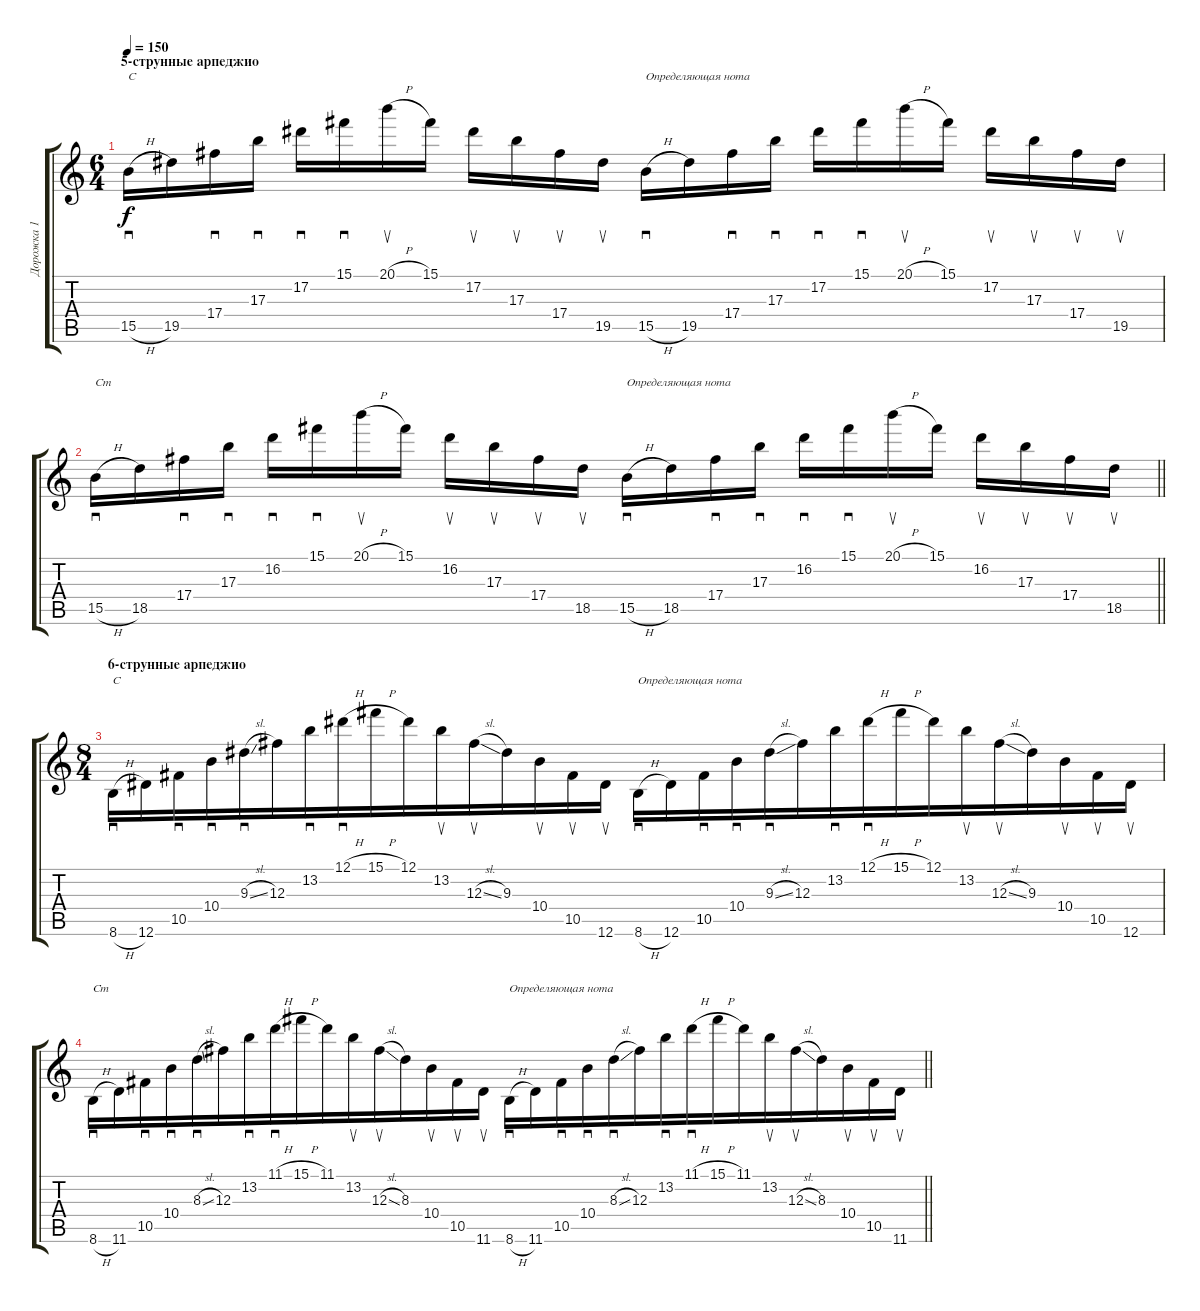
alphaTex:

\track ("Дорожка 1" "Дорожка 1") {instrument distortionguitar}
\staff {score tabs}
\tuning (Eb4 Bb3 Gb3 Db3 Ab2 Eb2) {hide}
\ts (6 4)
\section ("" "5-струнные арпеджио")
\tempo 150
\clef g2
\ks c
15.5{h}.16{sd txt "C" dy f} 19.5.16 17.4.16{sd} 17.3.16{sd} 17.2.16{sd} 15.1.16{sd} 20.1{h}.16{su} 15.1.16 17.2.16{su} 17.3.16{su} 17.4.16{su} 19.5.16{su} 15.5{h}.16{sd txt "Определяющая нота"} 19.5.16 17.4.16{sd} 17.3.16{sd} 17.2.16{sd} 15.1.16{sd} 20.1{h}.16{su} 15.1.16 17.2.16{su} 17.3.16{su} 17.4.16{su} 19.5.16{su} |
\barLineRight lightlight
15.5{h}.16{sd txt "Cm"} 18.5.16 17.4.16{sd} 17.3.16{sd} 16.2.16{sd} 15.1.16{sd} 20.1{h}.16{su} 15.1.16 16.2.16{su} 17.3.16{su} 17.4.16{su} 18.5.16{su} 15.5{h}.16{sd txt "Определяющая нота"} 18.5.16 17.4.16{sd} 17.3.16{sd} 16.2.16{sd} 15.1.16{sd} 20.1{h}.16{su} 15.1.16 16.2.16{su} 17.3.16{su} 17.4.16{su} 18.5.16{su} |
\ts (8 4)
\section ("" "6-струнные арпеджио")
8.6{h}.16{sd txt "С"} 12.6.16 10.5.16{sd} 10.4.16{sd beam merge} 9.3{sl}.16{sd} 12.3.16 13.2.16{sd} 12.1{h}.16{sd beam merge} 15.1{h}.16 12.1.16 13.2.16{su} 12.3{sl}.16{su beam merge} 9.3.16 10.4.16{su} 10.5.16{su} 12.6.16{su} 8.6{h}.16{sd txt "Определяющая нота"} 12.6.16 10.5.16{sd} 10.4.16{sd beam merge} 9.3{sl}.16{sd} 12.3.16 13.2.16{sd} 12.1{h}.16{sd beam merge} 15.1{h}.16 12.1.16 13.2.16{su} 12.3{sl}.16{su beam merge} 9.3.16 10.4.16{su} 10.5.16{su} 12.6.16{su} |
\barLineRight lightlight
8.6{h}.16{sd txt "Cm"} 11.6.16 10.5.16{sd} 10.4.16{sd beam merge} 8.3{sl}.16{sd} 12.3.16 13.2.16{sd} 11.1{h}.16{sd beam merge} 15.1{h}.16 11.1.16 13.2.16{su} 12.3{sl}.16{su beam merge} 8.3.16 10.4.16{su} 10.5.16{su} 11.6.16{su} 8.6{h}.16{sd txt "Определяющая нота"} 11.6.16 10.5.16{sd} 10.4.16{sd beam merge} 8.3{sl}.16{sd} 12.3.16 13.2.16{sd} 11.1{h}.16{sd beam merge} 15.1{h}.16 11.1.16 13.2.16{su} 12.3{sl}.16{su beam merge} 8.3.16 10.4.16{su} 10.5.16{su} 11.6.16{su}
